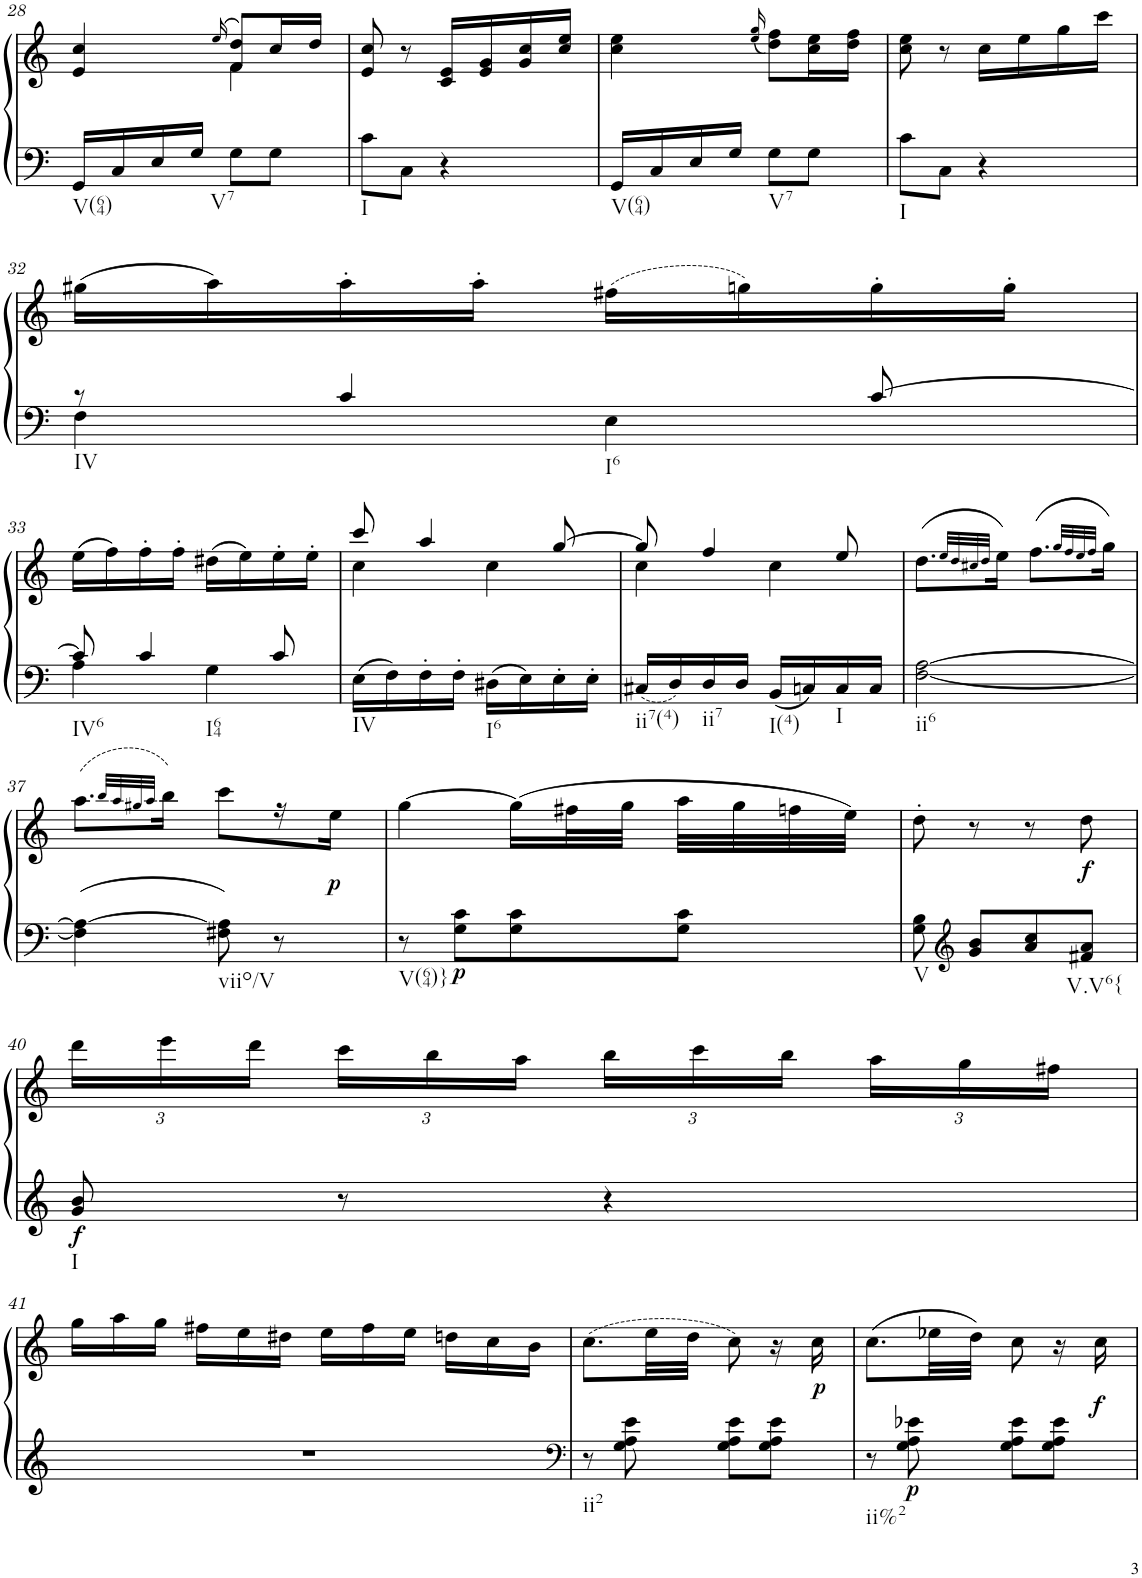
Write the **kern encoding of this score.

**kern	**kern	**dynam
*part1	*part1	*part1
*staff2	*staff1	*staff1/2
*I"Klavier linke Hand	*	*
!!LO:PB:g=z
*clefF4	*clefG2	*
*k[]	*k[]	*
*M2/4	*M2/4	*
=28	=28	=28
*	*^	*
!LO:TX:b:t=V(64)	!	!	!
16GG/LL	4e/ 4cc/	4ryy	.
16C/	.	.	.
16E/	.	.	.
16G/JJ	.	.	.
.	(>16qee/	.	.
!LO:TX:b:t=V7	!	!	!
8G\L	8f/ 8dd/L)	4f\	.
8G\J	16cc/L	.	.
.	16dd/JJ	.	.
*	*v	*v	*
=29	=29	=29
!LO:TX:b:t=I	!	!
8c\L	8e/ 8cc/	.
8C\J	8r	.
4r	16c/ 16e/LL	.
.	16e/ 16g/	.
.	16g/ 16cc/	.
.	16cc/ 16ee/JJ	.
=30	=30	=30
!LO:TX:b:t=V(64)	!	!
16GG/LL	4cc\ 4ee\	.
16C/	.	.
16E/	.	.
16G/JJ	.	.
.	(16qee/ 16qgg/	.
!LO:TX:b:t=V7	!	!
8G\L	8dd\ 8ff\L)	.
8G\J	16cc\ 16ee\L	.
.	16dd\ 16ff\JJ	.
=31	=31	=31
!LO:TX:b:t=I	!	!
8c\L	8cc\ 8ee\	.
8C\J	8r	.
4r	16cc\LL	.
.	16ee\	.
.	16gg\	.
.	16ccc\JJ	.
!!LO:LB:g=z
=32	=32	=32
*^	*	*
!LO:TX:b:t=IV	!	!	!
8r	4F\	(16gg#X\LL	.
.	.	16aa\)	.
!LO:TX:b:t=I6	!	!	!
4c/	.	16aa'\	.
.	.	16aa'\JJ	.
.	4E\	(16ff#X\LL	.
.	.	16ggn\)	.
[8c/	.	16gg'\	.
.	.	16gg'\JJ	.
!!LO:LB:g=z
=33	=33	=33	=33
!LO:TX:b:t=IV6	!	!	!
8c/]	4A\	(16ee\LL	.
.	.	16ff\)	.
!LO:TX:b:t=I64	!	!	!
4c/	.	16ff'\	.
.	.	16ff'\JJ	.
.	4G\	(16dd#X\LL	.
.	.	16ee\)	.
8c/	.	16ee'\	.
.	.	16ee'\JJ	.
*v	*v	*	*
=34	=34	=34
*	*^	*
!LO:TX:b:t=IV	!	!	!
16E\LL	8ccc/	4cc\	.
16F\	.	.	.
16F'\	4aa/	.	.
16F'\JJ	.	.	.
!LO:TX:b:t=I6	!	!	!
16D#X\LL	.	4cc\	.
16E\	.	.	.
16E'\	[8gg/	.	.
16E'\JJ	.	.	.
=35	=35	=35	=35
!LO:TX:b:t=ii7(4)	!	!	!
16C#X/LL	8gg/]	4cc\	.
16D/	.	.	.
!LO:TX:b:t=ii7	!	!	!
16D/	4ff/	.	.
16D/JJ	.	.	.
!LO:TX:b:t=I(4)	!	!	!
16BB/LL	.	4cc\	.
16Cn/	.	.	.
!LO:TX:b:t=I	!	!	!
16C/	8ee/	.	.
16C/JJ	.	.	.
*	*v	*v	*
=36	=36	=36
!LO:TX:b:t=ii6	!	!
[2F\ [2A\	(8.dd\L	.
.	32qee/LLL	.
.	32qdd/	.
.	32qcc#X/	.
.	32qdd/JJJ	.
.	16ee\Jk)	.
.	(8.ff\L	.
.	32qgg/LLL	.
.	32qff/	.
.	32qee/	.
.	32qff/JJJ	.
.	16gg\Jk)	.
!!LO:LB:g=z
=37	=37	=37
4F\] 4A\_	(8.aa\L	.
.	32qbb/LLL	.
.	32qaa/	.
.	32qgg#X/	.
.	32qaa/JJJ	.
.	16bb\Jk)	.
!LO:TX:b:t=viio/V	!	!
8F#X\ 8A\]	8ccc\L	.
8r	16r	.
!	!	!LO:DY:b
.	16ee\JJ	p
=38	=38	=38
!LO:TX:b:t=V(64)}	!	!
8r	[4gg\	.
!	!	!LO:DY:b=2
8G\ 8c\L	.	p
8G\ 8c\	(16gg\LL]	.
.	32ff#X\L	.
.	32gg\JJJ	.
8G\ 8c\J	32aa\LLL	.
.	32gg\	.
.	32ffn\	.
.	32ee\JJJ)	.
=39	=39	=39
!LO:TX:b:t=V	!	!
8G\ 8B\	8dd'\	.
*clefG2	*	*
8g/ 8b/L	8r	.
8a/ 8cc/	8r	.
!LO:TX:b:t=V.V6{	!	!
!	!	!LO:DY:b
8f#X/ 8a/J	8dd\	f
!!LO:LB:g=z
=40	=40	=40
*	*Xbrackettup	*
!LO:TX:b:t=I	!	!
!	!	!LO:DY:b=2
8g/ 8b/	24ddd\LL	f
.	24eee\	.
.	24ddd\JJ	.
8r	24ccc\LL	.
.	24bb\	.
.	24aa\JJ	.
4r	24bb\LL	.
.	24ccc\	.
.	24bb\JJ	.
.	24aa\LL	.
.	24gg\	.
.	24ff#X\JJ	.
!!LO:LB:g=z
=41	=41	=41
*	*Xtuplet	*
2r	24gg\LL	.
.	24aa\	.
.	24gg\JJ	.
.	24ff#X\LL	.
.	24ee\	.
.	24dd#X\JJ	.
.	24ee\LL	.
.	24ff#\	.
.	24ee\JJ	.
.	24ddn\LL	.
.	24cc\	.
.	24b\JJ	.
=42	=42	=42
*clefF4	*	*
!LO:TX:b:t=ii2	!	!
8r	(8.cc\L	.
8G\ 8A\ 8e\	.	.
.	32ee\LL	.
.	32dd\JJJ	.
8G\ 8A\ 8e\L	8cc\)	.
8G\ 8A\ 8e\J	16r	.
!	!	!LO:DY:b
.	16cc\	p
=43	=43	=43
!LO:TX:b:t=ii%2	!	!
8r	(8.cc\L	.
!	!	!LO:DY:b=2
8G\ 8A\ 8e-X\	.	p
.	32ee-X\LL	.
.	32dd\JJJ)	.
8G\ 8A\ 8e-\L	8cc\	.
8G\ 8A\ 8e-\J	16r	.
!	!	!LO:DY:b
.	16cc\	f
=	=	=
*-	*-	*-
